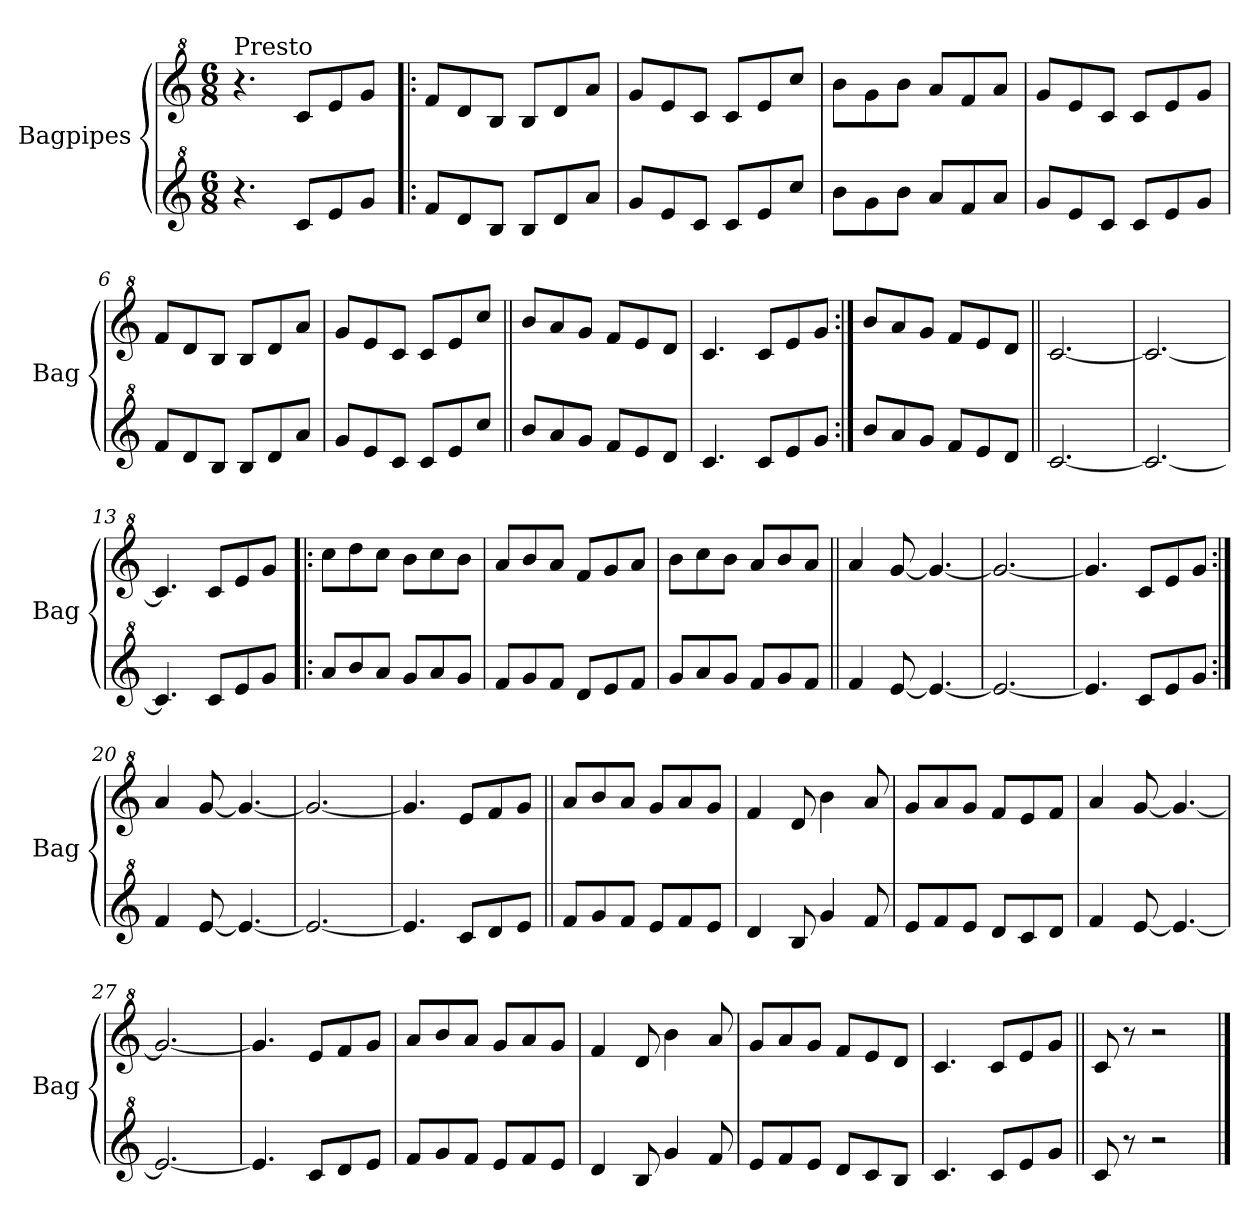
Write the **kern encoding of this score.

**kern	**kern
*part2	*part1
*staff2	*staff1
*I"Bagpipes	*I"Bagpipes
*I'Bag	*I'Bag
*clefG^2	*clefG^2
*k[]	*k[]
*C:	*C:
*M6/8	*M6/8
=1	=1
!	!LO:TX:a:t=Presto
4.r	4.r
8cc/L	8cc/L
8ee/	8ee/
8gg/J	8gg/J
=2!|:	=2!|:
8ff/L	8ff/L
8dd/	8dd/
8b/J	8b/J
8b/L	8b/L
8dd/	8dd/
8aa/J	8aa/J
=3	=3
8gg/L	8gg/L
8ee/	8ee/
8cc/J	8cc/J
8cc/L	8cc/L
8ee/	8ee/
8ccc/J	8ccc/J
=4	=4
8bb\L	8bb\L
8gg\	8gg\
8bb\J	8bb\J
8aa/L	8aa/L
8ff/	8ff/
8aa/J	8aa/J
=5	=5
8gg/L	8gg/L
8ee/	8ee/
8cc/J	8cc/J
8cc/L	8cc/L
8ee/	8ee/
8gg/J	8gg/J
=6	=6
8ff/L	8ff/L
8dd/	8dd/
8b/J	8b/J
8b/L	8b/L
8dd/	8dd/
8aa/J	8aa/J
=7	=7
8gg/L	8gg/L
8ee/	8ee/
8cc/J	8cc/J
8cc/L	8cc/L
8ee/	8ee/
8ccc/J	8ccc/J
!!LO:LB:g=z
=8||	=8||
8bb/L	8bb/L
8aa/	8aa/
8gg/J	8gg/J
8ff/L	8ff/L
8ee/	8ee/
8dd/J	8dd/J
=9	=9
4.cc/	4.cc/
8cc/L	8cc/L
8ee/	8ee/
8gg/J	8gg/J
=10:|!	=10:|!
8bb/L	8bb/L
8aa/	8aa/
8gg/J	8gg/J
8ff/L	8ff/L
8ee/	8ee/
8dd/J	8dd/J
=11||	=11||
[2.cc/	[2.cc/
=12	=12
2.cc/_	2.cc/_
=13	=13
4.cc/]	4.cc/]
8cc/L	8cc/L
8ee/	8ee/
8gg/J	8gg/J
=14!|:	=14!|:
8aa/L	8ccc\L
8bb/	8ddd\
8aa/J	8ccc\J
8gg/L	8bb\L
8aa/	8ccc\
8gg/J	8bb\J
=15	=15
8ff/L	8aa/L
8gg/	8bb/
8ff/J	8aa/J
8dd/L	8ff/L
8ee/	8gg/
8ff/J	8aa/J
=16	=16
8gg/L	8bb\L
8aa/	8ccc\
8gg/J	8bb\J
8ff/L	8aa/L
8gg/	8bb/
8ff/J	8aa/J
!!LO:LB:g=z
=17||	=17||
4ff/	4aa/
[8ee/	[8gg/
4.ee/_	4.gg/_
=18	=18
2.ee/_	2.gg/_
=19	=19
4.ee/]	4.gg/]
8cc/L	8cc/L
8ee/	8ee/
8gg/J	8gg/J
=20:|!	=20:|!
4ff/	4aa/
[8ee/	[8gg/
4.ee/_	4.gg/_
=21	=21
2.ee/_	2.gg/_
=22	=22
4.ee/]	4.gg/]
8cc/L	8ee/L
8dd/	8ff/
8ee/J	8gg/J
=23||	=23||
8ff/L	8aa/L
8gg/	8bb/
8ff/J	8aa/J
8ee/L	8gg/L
8ff/	8aa/
8ee/J	8gg/J
=24	=24
4dd/	4ff/
8b/	8dd/
4gg/	4bb\
8ff/	8aa/
=25	=25
8ee/L	8gg/L
8ff/	8aa/
8ee/J	8gg/J
8dd/L	8ff/L
8cc/	8ee/
8dd/J	8ff/J
=26	=26
4ff/	4aa/
[8ee/	[8gg/
4.ee/_	4.gg/_
!!LO:LB:g=z
=27	=27
2.ee/_	2.gg/_
=28	=28
4.ee/]	4.gg/]
8cc/L	8ee/L
8dd/	8ff/
8ee/J	8gg/J
=29	=29
8ff/L	8aa/L
8gg/	8bb/
8ff/J	8aa/J
8ee/L	8gg/L
8ff/	8aa/
8ee/J	8gg/J
=30	=30
4dd/	4ff/
8b/	8dd/
4gg/	4bb\
8ff/	8aa/
=31	=31
8ee/L	8gg/L
8ff/	8aa/
8ee/J	8gg/J
8dd/L	8ff/L
8cc/	8ee/
8b/J	8dd/J
=32	=32
4.cc/	4.cc/
8cc/L	8cc/L
8ee/	8ee/
8gg/J	8gg/J
=33||	=33||
8cc/	8cc/
8r	8r
2r	2r
==	==
*-	*-
